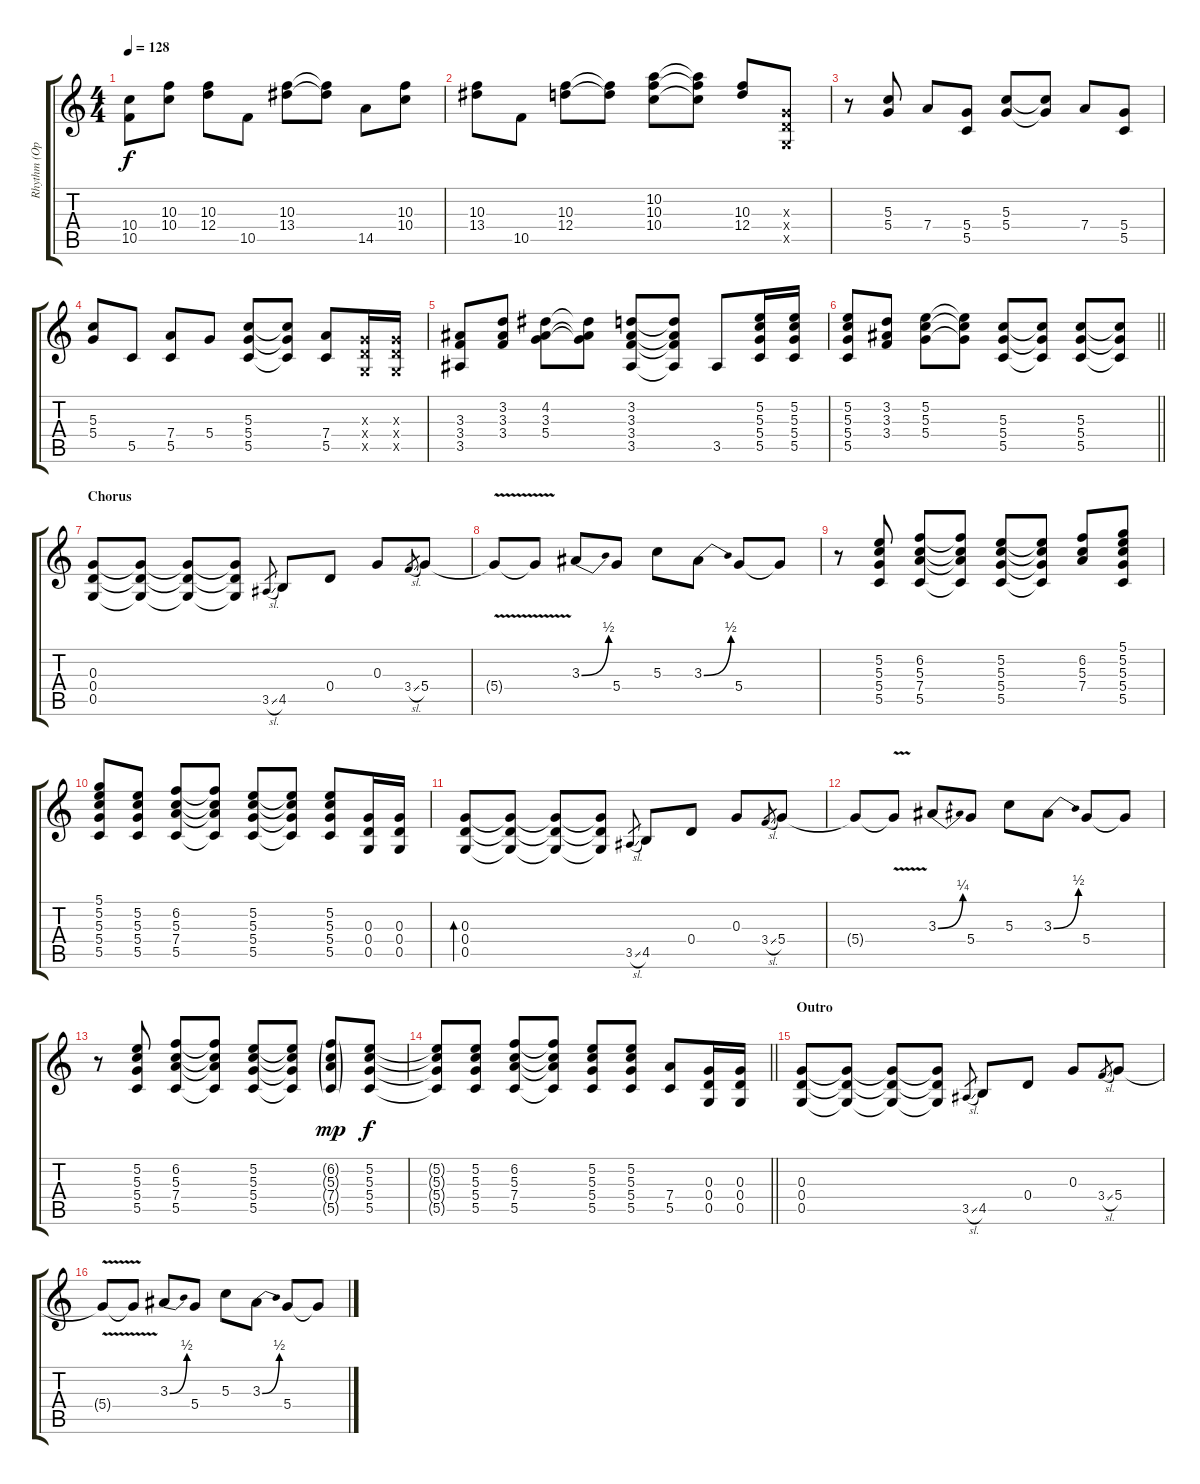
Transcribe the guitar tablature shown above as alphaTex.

\track ("Rhythm (Open G)" "Rhythm (Op") {instrument electricguitarclean}
\staff {score tabs}
\tuning (D4 B3 G3 D3 G2 D2) {hide}
\ts (4 4)
\tempo 128
\clef g2
\ks c
(10.4 10.5).8{dy f} (10.3 10.4).8 (10.3 12.4).8 10.5.8 (10.3 13.4).8 (10.3{t} 13.4{t}).8 14.5.8 (10.3 10.4).8 |
(10.3 13.4).8 10.5.8 (10.3 12.4).8 (10.3{t} 12.4{t}).8 (10.2 10.3 10.4).8 (10.2{t} 10.3{t} 10.4{t}).8 (10.3 12.4).8 (0.3{x} 0.4{x} 0.5{x}).8 |
r.8 (5.3 5.4).8 7.4.8 (5.4 5.5).8 (5.3 5.4).8 (5.3{t} 5.4{t}).8 7.4.8 (5.4 5.5).8 |
(5.3 5.4).8 5.5.8 (7.4 5.5).8 5.4.8 (5.3 5.4 5.5).8 (5.3{t} 5.4{t} 5.5{t}).8 (7.4 5.5).8 (0.3{x} 0.4{x} 0.5{x}).16 (0.3{x} 0.4{x} 0.5{x}).16 |
(3.3 3.4 3.5).8 (3.2 3.3 3.4).8 (4.2 3.3 5.4).8 (4.2{t} 3.3{t} 5.4{t}).8 (3.2 3.3 3.4 3.5).8 (3.2{t} 3.3{t} 3.4{t} 3.5{t}).8 3.5.8 (5.2 5.3 5.4 5.5).16 (5.2 5.3 5.4 5.5).16 |
\barLineRight lightlight
(5.2 5.3 5.4 5.5).8 (3.2 3.3 3.4).8 (5.2 5.3 5.4).8 (5.2{t} 5.3{t} 5.4{t}).8 (5.3 5.4 5.5).8 (5.3{t} 5.4{t} 5.5{t}).8 (5.3 5.4 5.5).8 (5.3{t} 5.4{t} 5.5{t}).8 |
\section ("" "Chorus")
(0.3 0.4 0.5).8 (0.3{t} 0.4{t} 0.5{t}).8 (0.3{t} 0.4{t} 0.5{t}).8 (0.3{t} 0.4{t} 0.5{t}).8 3.5{sl}.8{gr} 4.5.8 0.4.8 0.3.8 3.4{sl}.8{gr} 5.4.8 |
5.4{v t}.8 5.4{t}.8 3.3{be (bend 0 0 60 2)}.8 5.4.8 5.3.8 3.3{be (bend 0 0 60 2)}.8 5.4.8 5.4{t}.8 |
r.8 (5.2 5.3 5.4 5.5).8 (6.2 5.3 7.4 5.5).8 (6.2{t} 5.3{t} 7.4{t} 5.5{t}).8 (5.2 5.3 5.4 5.5).8 (5.2{t} 5.3{t} 5.4{t} 5.5{t}).8 (6.2 5.3 7.4).8 (5.1 5.2 5.3 5.4 5.5).8 |
(5.1 5.2 5.3 5.4 5.5).8 (5.2 5.3 5.4 5.5).8 (6.2 5.3 7.4 5.5).8 (6.2{t} 5.3{t} 7.4{t} 5.5{t}).8 (5.2 5.3 5.4 5.5).8 (5.2{t} 5.3{t} 5.4{t} 5.5{t}).8 (5.2 5.3 5.4 5.5).8 (0.3 0.4 0.5).16 (0.3 0.4 0.5).16 |
(0.3 0.4 0.5).8{bd 60} (0.3{t} 0.4{t} 0.5{t}).8 (0.3{t} 0.4{t} 0.5{t}).8 (0.3{t} 0.4{t} 0.5{t}).8 3.5{sl}.8{gr} 4.5.8 0.4.8 0.3.8 3.4{sl}.8{gr} 5.4.8 |
5.4{t}.8 5.4{v t}.8 3.3{be (bend 0 0 60 1)}.8 5.4.8 5.3.8 3.3{be (bend 0 0 60 2)}.8 5.4.8 5.4{t}.8 |
r.8 (5.2 5.3 5.4 5.5).8 (6.2 5.3 7.4 5.5).8 (6.2{t} 5.3{t} 7.4{t} 5.5{t}).8 (5.2 5.3 5.4 5.5).8 (5.2{t} 5.3{t} 5.4{t} 5.5{t}).8 (6.2{g} 5.3{g} 7.4{g} 5.5{g}).8{dy mp} (5.2 5.3 5.4 5.5).8{dy f} |
\barLineRight lightlight
(5.2{t} 5.3{t} 5.4{t} 5.5{t}).8 (5.2 5.3 5.4 5.5).8 (6.2 5.3 7.4 5.5).8 (6.2{t} 5.3{t} 7.4{t} 5.5{t}).8 (5.2 5.3 5.4 5.5).8 (5.2 5.3 5.4 5.5).8 (7.4 5.5).8 (0.3 0.4 0.5).16 (0.3 0.4 0.5).16 |
\section ("" "Outro")
(0.3 0.4 0.5).8 (0.3{t} 0.4{t} 0.5{t}).8 (0.3{t} 0.4{t} 0.5{t}).8 (0.3{t} 0.4{t} 0.5{t}).8 3.5{sl}.8{gr} 4.5.8 0.4.8 0.3.8 3.4{sl}.8{gr} 5.4.8 |
5.4{v t}.8 5.4{t}.8 3.3{be (bend 0 0 60 2)}.8 5.4.8 5.3.8 3.3{be (bend 0 0 60 2)}.8 5.4.8 5.4{t}.8
